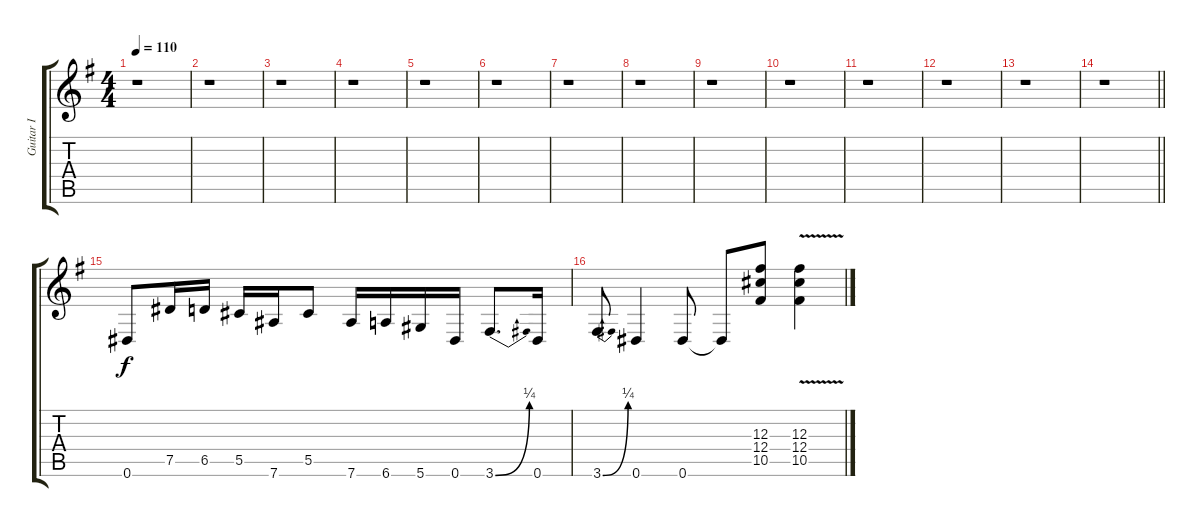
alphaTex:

\track ("Guitar I" "Guitar I") {instrument distortionguitar}
\staff {score tabs}
\tuning (Eb4 Bb3 Gb3 Db3 Ab2 Eb2) {hide}
\ts (4 4)
\tempo 110
\clef g2
\ks eminor
r.1{dy f} |
r.1 |
r.1 |
r.1 |
r.1 |
r.1 |
r.1 |
r.1 |
r.1 |
r.1 |
r.1 |
r.1 |
r.1 |
\barLineRight lightlight
r.1 |
\section ("" "")
0.6.8 7.5.16 6.5.16 5.5.16 7.6.16 5.5.8 7.6.16 6.6.16 5.6.16 0.6.16 3.6{be (bend 0 0 60 1)}.8{d} 0.6.16 |
3.6{be (bend 0 0 60 1)}.8 0.6.4 0.6.8 0.6{t}.8 (12.3 12.4 10.5).8 (12.3{v} 12.4{v} 10.5{v}).4
